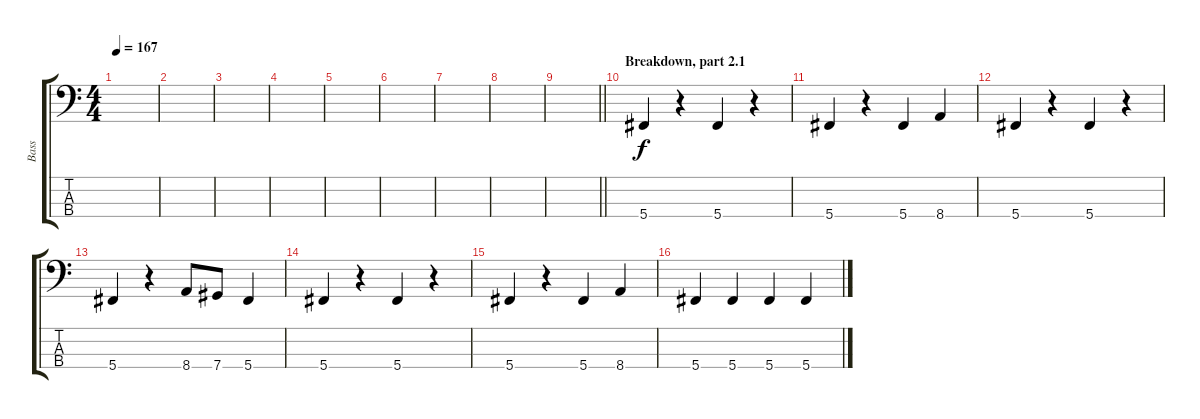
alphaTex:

\track ("Bass" "Bass") {instrument electricbasspick}
\staff {score tabs}
\tuning (Gb2 Db2 Ab1 Db1) {hide}
\ts (4 4)
\tempo 167
\clef f4
\ks c
|
|
|
|
|
|
|
|
\barLineRight lightlight
|
\section ("" "Breakdown, part 2.1")
5.4.4 r.4 5.4.4 r.4 |
5.4.4 r.4 5.4.4 8.4.4 |
5.4.4 r.4 5.4.4 r.4 |
5.4.4 r.4 8.4.8 7.4.8 5.4.4 |
5.4.4 r.4 5.4.4 r.4 |
5.4.4 r.4 5.4.4 8.4.4 |
5.4.4 5.4.4 5.4.4 5.4.4
